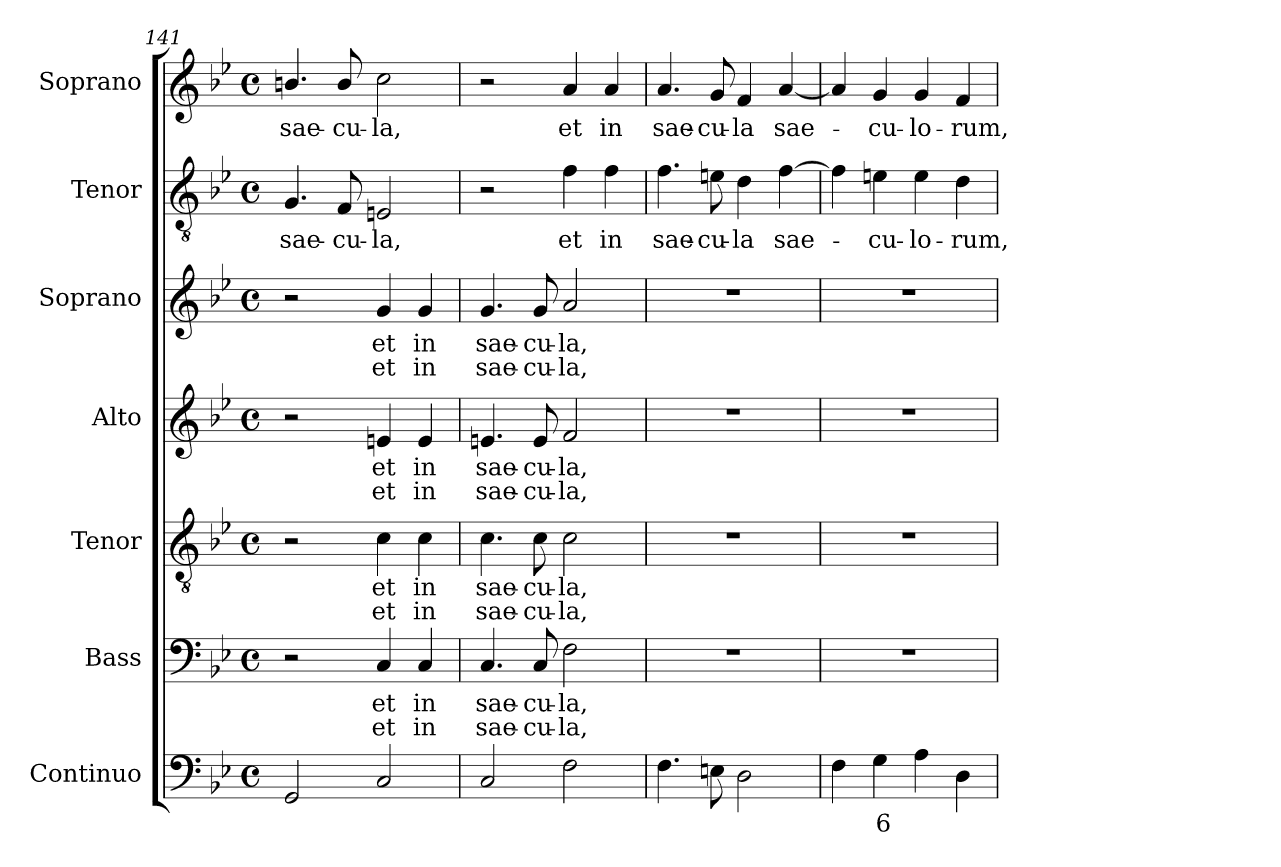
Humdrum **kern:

**kern	**text	**kern	**text	**text	**kern	**text	**text	**kern	**text	**text	**kern	**text	**text	**kern	**text	**kern	**text
*part7	*part7	*part6	*part6	*part6	*part5	*part5	*part5	*part4	*part4	*part4	*part3	*part3	*part3	*part2	*part2	*part1	*part1
*staff7	*staff7	*staff6	*staff6	*staff6	*staff5	*staff5	*staff5	*staff4	*staff4	*staff4	*staff3	*staff3	*staff3	*staff2	*staff2	*staff1	*staff1
*I"Continuo	*	*I"Bass	*	*	*I"Tenor	*	*	*I"Alto	*	*	*I"Soprano	*	*	*I"Tenor	*	*I"Soprano	*
*I'Cont.	*	*I'B.	*	*	*I'T.	*	*	*I'A.	*	*	*I'S.	*	*	*I'T.	*	*I'S.	*
*clefF4	*	*clefF4	*	*	*clefGv2	*	*	*clefG2	*	*	*clefG2	*	*	*clefGv2	*	*clefG2	*
*	*	*	*	*	*ITrd7c12	*	*	*	*	*	*	*	*	*ITrd7c12	*	*	*
*k[b-e-]	*	*k[b-e-]	*	*	*k[b-e-]	*	*	*k[b-e-]	*	*	*k[b-e-]	*	*	*k[b-e-]	*	*k[b-e-]	*
*B-:	*	*B-:	*	*	*B-:	*	*	*B-:	*	*	*B-:	*	*	*B-:	*	*B-:	*
*M4/4	*	*M4/4	*	*	*M4/4	*	*	*M4/4	*	*	*M4/4	*	*	*M4/4	*	*M4/4	*
*met(c)	*	*met(c)	*	*	*met(c)	*	*	*met(c)	*	*	*met(c)	*	*	*met(c)	*	*met(c)	*
=141	=141	=141	=141	=141	=141	=141	=141	=141	=141	=141	=141	=141	=141	=141	=141	=141	=141
!	!	!	!	!	!	!	!	!	!	!	!	!	!	!	!LO:LY:b:color=#000000	!	!
!	!	!	!	!	!	!	!	!	!	!	!	!	!	!	!	!	!LO:LY:b:color=#000000
2GGi/	.	2r	.	.	2r	.	.	2r	.	.	2r	.	.	4.GGi/	sae-	4.bni/	sae-
!	!	!	!	!	!	!	!	!	!	!	!	!	!	!	!LO:LY:b:color=#000000	!	!
!	!	!	!	!	!	!	!	!	!	!	!	!	!	!	!	!	!LO:LY:b:color=#000000
.	.	.	.	.	.	.	.	.	.	.	.	.	.	8FFi/	-cu-	8bi/	-cu-
!	!	!	!LO:LY:b:color=#000000	!LO:LY:b:color=#000000	!	!	!	!	!	!	!	!	!	!	!	!	!
!	!	!	!	!	!	!LO:LY:b:color=#000000	!LO:LY:b:color=#000000	!	!	!	!	!	!	!	!	!	!
!	!	!	!	!	!	!	!	!	!LO:LY:b:color=#000000	!LO:LY:b:color=#000000	!	!	!	!	!	!	!
!	!	!	!	!	!	!	!	!	!	!	!	!LO:LY:b:color=#000000	!LO:LY:b:color=#000000	!	!	!	!
!	!	!	!	!	!	!	!	!	!	!	!	!	!	!	!LO:LY:b:color=#000000	!	!
!	!	!	!	!	!	!	!	!	!	!	!	!	!	!	!	!	!LO:LY:b:color=#000000
2Ci/	.	4Ci/	et	et	4Ci\	et	et	4eni/	et	et	4gi/	et	et	2EEni/	-la,	2cci\	-la,
!	!	!	!LO:LY:b:color=#000000	!LO:LY:b:color=#000000	!	!	!	!	!	!	!	!	!	!	!	!	!
!	!	!	!	!	!	!LO:LY:b:color=#000000	!LO:LY:b:color=#000000	!	!	!	!	!	!	!	!	!	!
!	!	!	!	!	!	!	!	!	!LO:LY:b:color=#000000	!LO:LY:b:color=#000000	!	!	!	!	!	!	!
!	!	!	!	!	!	!	!	!	!	!	!	!LO:LY:b:color=#000000	!LO:LY:b:color=#000000	!	!	!	!
.	.	4Ci/	in	in	4Ci\	in	in	4ei/	in	in	4gi/	in	in	.	.	.	.
=142	=142	=142	=142	=142	=142	=142	=142	=142	=142	=142	=142	=142	=142	=142	=142	=142	=142
!	!	!	!LO:LY:b:color=#000000	!LO:LY:b:color=#000000	!	!	!	!	!	!	!	!	!	!	!	!	!
!	!	!	!	!	!	!LO:LY:b:color=#000000	!LO:LY:b:color=#000000	!	!	!	!	!	!	!	!	!	!
!	!	!	!	!	!	!	!	!	!LO:LY:b:color=#000000	!LO:LY:b:color=#000000	!	!	!	!	!	!	!
!	!	!	!	!	!	!	!	!	!	!	!	!LO:LY:b:color=#000000	!LO:LY:b:color=#000000	!	!	!	!
2Ci/	.	4.Ci/	sae-	-sae-	4.Ci\	sae-	-sae-	4.eni/	sae-	-sae-	4.gi/	sae-	-sae-	2r	.	2r	.
!	!	!	!LO:LY:b:color=#000000	!LO:LY:b:color=#000000	!	!	!	!	!	!	!	!	!	!	!	!	!
!	!	!	!	!	!	!LO:LY:b:color=#000000	!LO:LY:b:color=#000000	!	!	!	!	!	!	!	!	!	!
!	!	!	!	!	!	!	!	!	!LO:LY:b:color=#000000	!LO:LY:b:color=#000000	!	!	!	!	!	!	!
!	!	!	!	!	!	!	!	!	!	!	!	!LO:LY:b:color=#000000	!LO:LY:b:color=#000000	!	!	!	!
.	.	8Ci/	-cu-	-cu-	8Ci\	-cu-	-cu-	8ei/	-cu-	-cu-	8gi/	-cu-	-cu-	.	.	.	.
!	!	!	!LO:LY:b:color=#000000	!LO:LY:b:color=#000000	!	!	!	!	!	!	!	!	!	!	!	!	!
!	!	!	!	!	!	!LO:LY:b:color=#000000	!LO:LY:b:color=#000000	!	!	!	!	!	!	!	!	!	!
!	!	!	!	!	!	!	!	!	!LO:LY:b:color=#000000	!LO:LY:b:color=#000000	!	!	!	!	!	!	!
!	!	!	!	!	!	!	!	!	!	!	!	!LO:LY:b:color=#000000	!LO:LY:b:color=#000000	!	!	!	!
!	!	!	!	!	!	!	!	!	!	!	!	!	!	!	!LO:LY:b:color=#000000	!	!
!	!	!	!	!	!	!	!	!	!	!	!	!	!	!	!	!	!LO:LY:b:color=#000000
2Fi\	.	2Fi\	-la,	la,	2Ci\	-la,	la,	2fi/	-la,	la,	2ai/	-la,	la,	4Fi\	et	4ai/	et
!	!	!	!	!	!	!	!	!	!	!	!	!	!	!	!LO:LY:b:color=#000000	!	!
!	!	!	!	!	!	!	!	!	!	!	!	!	!	!	!	!	!LO:LY:b:color=#000000
.	.	.	.	.	.	.	.	.	.	.	.	.	.	4Fi\	in	4ai/	in
=143	=143	=143	=143	=143	=143	=143	=143	=143	=143	=143	=143	=143	=143	=143	=143	=143	=143
!	!	!	!	!	!	!	!	!	!	!	!	!	!	!	!LO:LY:b:color=#000000	!	!
!	!	!	!	!	!	!	!	!	!	!	!	!	!	!	!	!	!LO:LY:b:color=#000000
4.Fi\	.	1r	.	.	1r	.	.	1r	.	.	1r	.	.	4.Fi\	sae-	4.ai/	sae-
!	!	!	!	!	!	!	!	!	!	!	!	!	!	!	!LO:LY:b:color=#000000	!	!
!	!	!	!	!	!	!	!	!	!	!	!	!	!	!	!	!	!LO:LY:b:color=#000000
8Eni\	.	.	.	.	.	.	.	.	.	.	.	.	.	8Eni\	-cu-	8gi/	-cu-
!	!	!	!	!	!	!	!	!	!	!	!	!	!	!	!LO:LY:b:color=#000000	!	!
!	!	!	!	!	!	!	!	!	!	!	!	!	!	!	!	!	!LO:LY:b:color=#000000
2Di\	.	.	.	.	.	.	.	.	.	.	.	.	.	4Di\	-la	4fi/	-la
!	!	!	!	!	!	!	!	!	!	!	!	!	!	!	!LO:LY:b:color=#000000	!	!
!	!	!	!	!	!	!	!	!	!	!	!	!	!	!	!	!	!LO:LY:b:color=#000000
.	.	.	.	.	.	.	.	.	.	.	.	.	.	[4Fi\	sae-	[4ai/	sae-
=144	=144	=144	=144	=144	=144	=144	=144	=144	=144	=144	=144	=144	=144	=144	=144	=144	=144
4Fi\	.	1r	.	.	1r	.	.	1r	.	.	1r	.	.	4Fi\]	.	4ai/]	.
!	!LO:LY:b:color=#000000	!	!	!	!	!	!	!	!	!	!	!	!	!	!	!	!
!	!	!	!	!	!	!	!	!	!	!	!	!	!	!	!LO:LY:b:color=#000000	!	!
!	!	!	!	!	!	!	!	!	!	!	!	!	!	!	!	!	!LO:LY:b:color=#000000
4Gi\	6	.	.	.	.	.	.	.	.	.	.	.	.	4Eni\	-cu-	4gi/	-cu-
!	!	!	!	!	!	!	!	!	!	!	!	!	!	!	!LO:LY:b:color=#000000	!	!
!	!	!	!	!	!	!	!	!	!	!	!	!	!	!	!	!	!LO:LY:b:color=#000000
4Ai\	.	.	.	.	.	.	.	.	.	.	.	.	.	4Ei\	-lo-	4gi/	-lo-
!	!	!	!	!	!	!	!	!	!	!	!	!	!	!	!LO:LY:b:color=#000000	!	!
!	!	!	!	!	!	!	!	!	!	!	!	!	!	!	!	!	!LO:LY:b:color=#000000
4Di\	.	.	.	.	.	.	.	.	.	.	.	.	.	4Di\	-rum,	4fi/	-rum,
=	=	=	=	=	=	=	=	=	=	=	=	=	=	=	=	=	=
*-	*-	*-	*-	*-	*-	*-	*-	*-	*-	*-	*-	*-	*-	*-	*-	*-	*-
